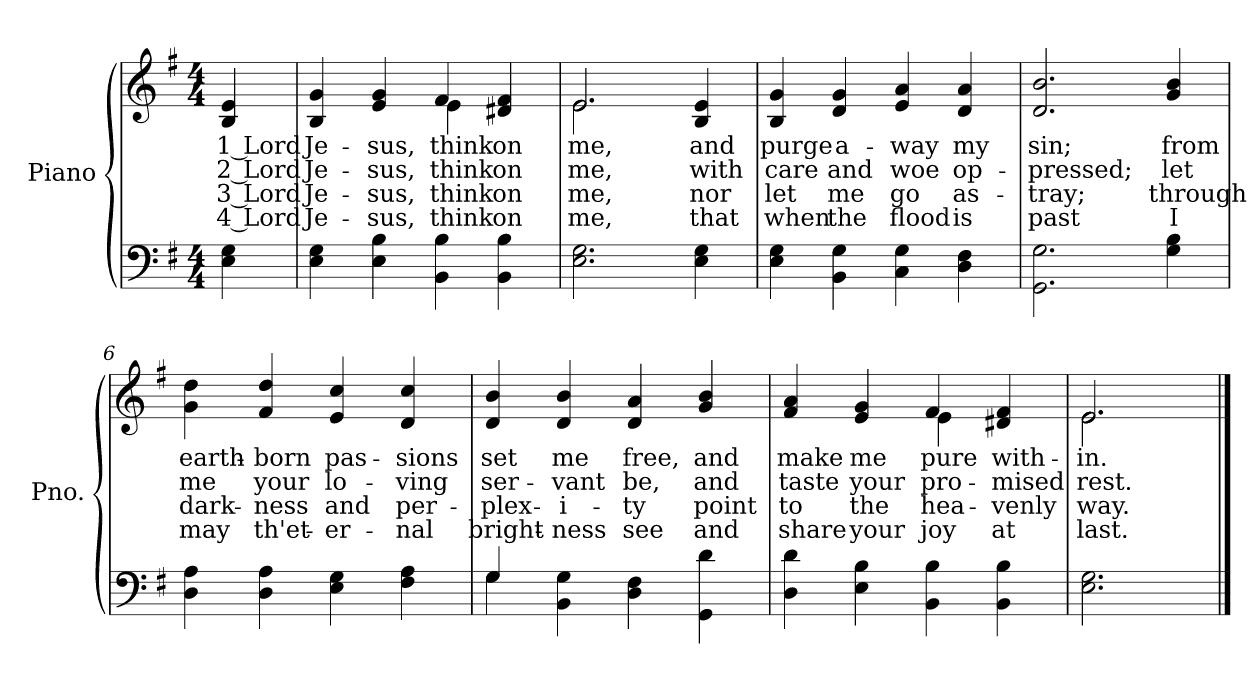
**kern	**kern	**text	**text	**text	**text
*part2	*part1	*part1	*part1	*part1	*part1
*staff2	*staff1	*staff1	*staff1	*staff1	*staff1
*I"Piano	*I"Piano	*	*	*	*
*I'Pno.	*I'Pno.	*	*	*	*
!!LO:PB:g=z
*clefF4	*clefG2	*	*	*	*
*k[f#]	*k[f#]	*	*	*	*
*G:	*G:	*	*	*	*
*M4/4	*M4/4	*	*	*	*
=	=	=	=	=	=
!	!	!LO:LY:b:color=#000000	!LO:LY:b:color=#000000	!LO:LY:b:color=#000000	!LO:LY:b:color=#000000
4Ei\ 4Gi	4Bi/ 4ei	1 Lord	2 Lord	3 Lord	4 Lord
=1	=1	=1	=1	=1	=1
!	!	!LO:LY:b:color=#000000	!LO:LY:b:color=#000000	!LO:LY:b:color=#000000	!LO:LY:b:color=#000000
*	*^	*	*	*	*
4Ei\ 4Gi	4Bi/ 4gi	2ryy	Je-	Je-	Je-	-Je-
!	!	!	!LO:LY:b:color=#000000	!LO:LY:b:color=#000000	!LO:LY:b:color=#000000	!LO:LY:b:color=#000000
4Ei\ 4Bi	4ei/ 4gi	.	-sus,	-sus,	-sus,	sus,
!	!	!	!LO:LY:b:color=#000000	!LO:LY:b:color=#000000	!LO:LY:b:color=#000000	!LO:LY:b:color=#000000
4BBi\ 4Bi	4f#i/	4ei\	think	think	think	think
!	!	!	!LO:LY:b:color=#000000	!LO:LY:b:color=#000000	!LO:LY:b:color=#000000	!LO:LY:b:color=#000000
4BBi\ 4Bi	4d#Xi/ 4f#i	4ryy	on	on	on	on
=2	=2	=2	=2	=2	=2	=2
!	!	!	!LO:LY:b:color=#000000	!LO:LY:b:color=#000000	!LO:LY:b:color=#000000	!LO:LY:b:color=#000000
2.Ei\ 2.Gi	2.ei/	2.ei\	me,	me,	me,	me,
!	!	!	!LO:LY:b:color=#000000	!LO:LY:b:color=#000000	!LO:LY:b:color=#000000	!LO:LY:b:color=#000000
4Ei\ 4Gi	4Bi/ 4ei	4ryy	and	with	nor	that
*	*v	*v	*	*	*	*
=3	=3	=3	=3	=3	=3
*	*^	*	*	*	*
!	!	!	!LO:LY:b:color=#000000	!LO:LY:b:color=#000000	!LO:LY:b:color=#000000	!LO:LY:b:color=#000000
*	*v	*v	*	*	*	*
4Ei\ 4Gi	4Bi/ 4gi	purge	care	let	when
!	!	!LO:LY:b:color=#000000	!LO:LY:b:color=#000000	!LO:LY:b:color=#000000	!LO:LY:b:color=#000000
4BBi\ 4Gi	4di/ 4gi	a-	and	me	the
!	!	!LO:LY:b:color=#000000	!LO:LY:b:color=#000000	!LO:LY:b:color=#000000	!LO:LY:b:color=#000000
4Ci\ 4Gi	4ei/ 4ai	-way	woe	go	flood
!	!	!LO:LY:b:color=#000000	!LO:LY:b:color=#000000	!LO:LY:b:color=#000000	!LO:LY:b:color=#000000
4Di\ 4F#i	4di/ 4ai	my	op-	as-	-is
=4	=4	=4	=4	=4	=4
!	!	!LO:LY:b:color=#000000	!LO:LY:b:color=#000000	!LO:LY:b:color=#000000	!LO:LY:b:color=#000000
2.GGi\ 2.Gi	2.di/ 2.bi	sin;	-pressed;	tray;	past
!!LO:LB:g=z
=5-	=5-	=5-	=5-	=5-	=5-
!	!	!LO:LY:b:color=#000000	!LO:LY:b:color=#000000	!LO:LY:b:color=#000000	!LO:LY:b:color=#000000
4Gi\ 4Bi	4gi/ 4bi	from	let	through	I
=6	=6	=6	=6	=6	=6
!	!	!LO:LY:b:color=#000000	!LO:LY:b:color=#000000	!LO:LY:b:color=#000000	!LO:LY:b:color=#000000
4Di\ 4Ai	4gi\ 4ddi	earth-	me	dark-	-may
!	!	!LO:LY:b:color=#000000	!LO:LY:b:color=#000000	!LO:LY:b:color=#000000	!LO:LY:b:color=#000000
4Di\ 4Ai	4f#i/ 4ddi	-born	your	ness	th'et-
!	!	!LO:LY:b:color=#000000	!LO:LY:b:color=#000000	!LO:LY:b:color=#000000	!LO:LY:b:color=#000000
4Ei\ 4Gi	4ei/ 4cci	pas-	lo-	-and	er-
!	!	!LO:LY:b:color=#000000	!LO:LY:b:color=#000000	!LO:LY:b:color=#000000	!LO:LY:b:color=#000000
4F#i\ 4Ai	4di/ 4cci	-sions	-ving	-per-	-nal
=7	=7	=7	=7	=7	=7
*^	*	*	*	*	*
!	!	!	!LO:LY:b:color=#000000	!LO:LY:b:color=#000000	!LO:LY:b:color=#000000	!LO:LY:b:color=#000000
4Gi/	4Gi\	4di/ 4bi	set	ser-	plex-	-bright-
!	!	!	!LO:LY:b:color=#000000	!LO:LY:b:color=#000000	!LO:LY:b:color=#000000	!LO:LY:b:color=#000000
4BBi\ 4Gi	2.ryy	4di/ 4bi	me	-vant	-i-	-ness
!	!	!	!LO:LY:b:color=#000000	!LO:LY:b:color=#000000	!LO:LY:b:color=#000000	!LO:LY:b:color=#000000
4Di\ 4F#i	.	4di/ 4ai	free,	be,	ty	see
!	!	!	!LO:LY:b:color=#000000	!LO:LY:b:color=#000000	!LO:LY:b:color=#000000	!LO:LY:b:color=#000000
4GGi\ 4di	.	4gi/ 4bi	and	and	point	and
*v	*v	*	*	*	*	*
=8	=8	=8	=8	=8	=8
!	!	!LO:LY:b:color=#000000	!LO:LY:b:color=#000000	!LO:LY:b:color=#000000	!LO:LY:b:color=#000000
*	*^	*	*	*	*
4Di\ 4di	4f#i/ 4ai	2ryy	make	taste	to	share
!	!	!	!LO:LY:b:color=#000000	!LO:LY:b:color=#000000	!LO:LY:b:color=#000000	!LO:LY:b:color=#000000
4Ei\ 4Bi	4ei/ 4gi	.	me	your	the	your
!	!	!	!LO:LY:b:color=#000000	!LO:LY:b:color=#000000	!LO:LY:b:color=#000000	!LO:LY:b:color=#000000
4BBi\ 4Bi	4f#i/	4ei\	pure	pro-	hea-	-joy
!	!	!	!LO:LY:b:color=#000000	!LO:LY:b:color=#000000	!LO:LY:b:color=#000000	!LO:LY:b:color=#000000
4BBi\ 4Bi	4d#Xi/ 4f#i	4ryy	with-	-mised	venly	at
=9	=9	=9	=9	=9	=9	=9
!	!	!	!LO:LY:b:color=#000000	!LO:LY:b:color=#000000	!LO:LY:b:color=#000000	!LO:LY:b:color=#000000
2.Ei\ 2.Gi	2.ei/	2.ei\	-in.	rest.	way.	last.
*	*v	*v	*	*	*	*
==	==	==	==	==	==
*-	*-	*-	*-	*-	*-
